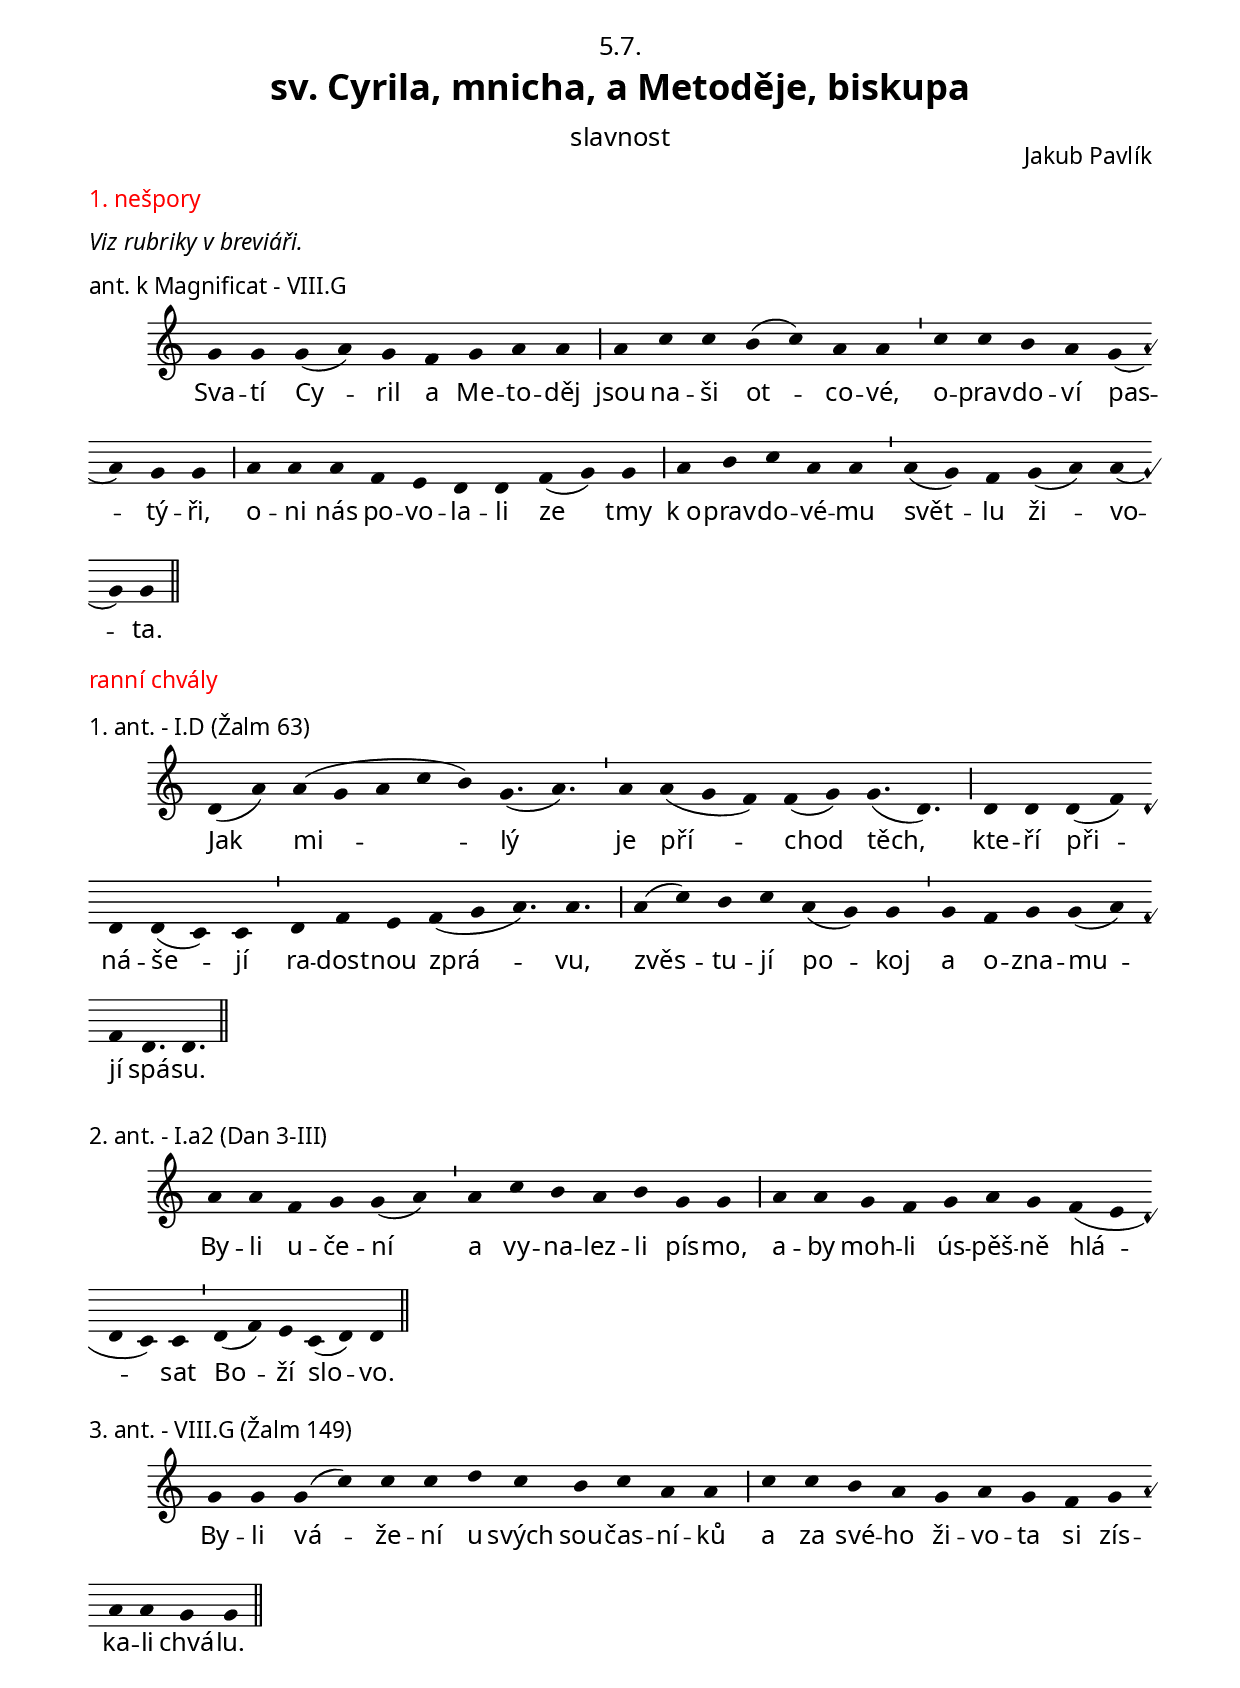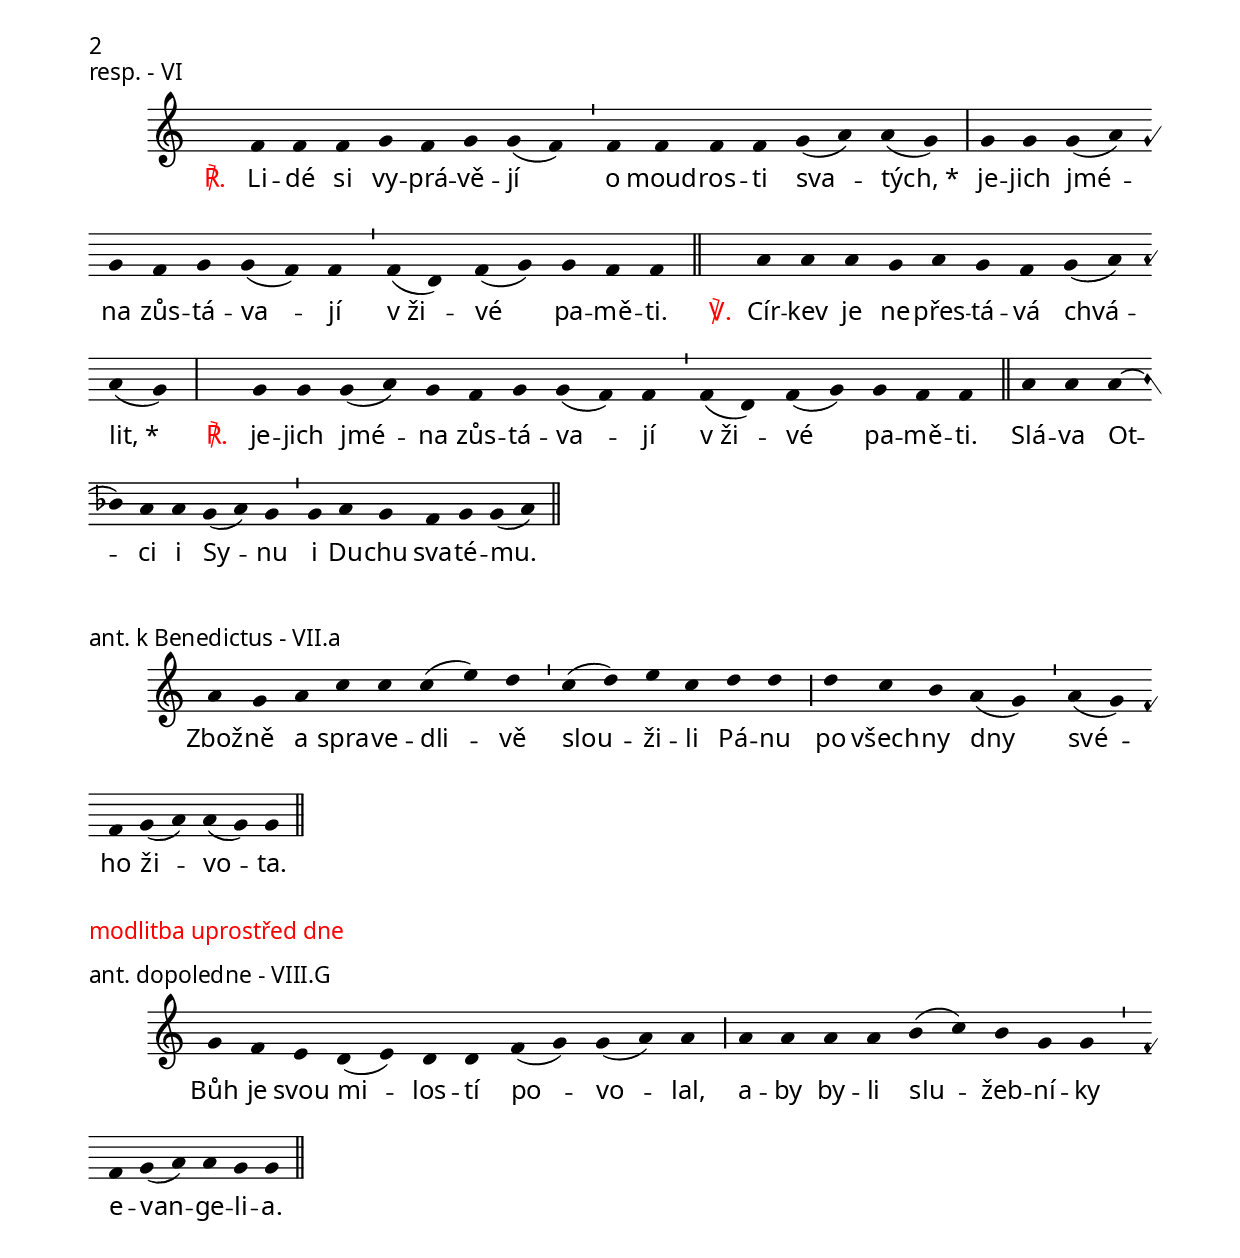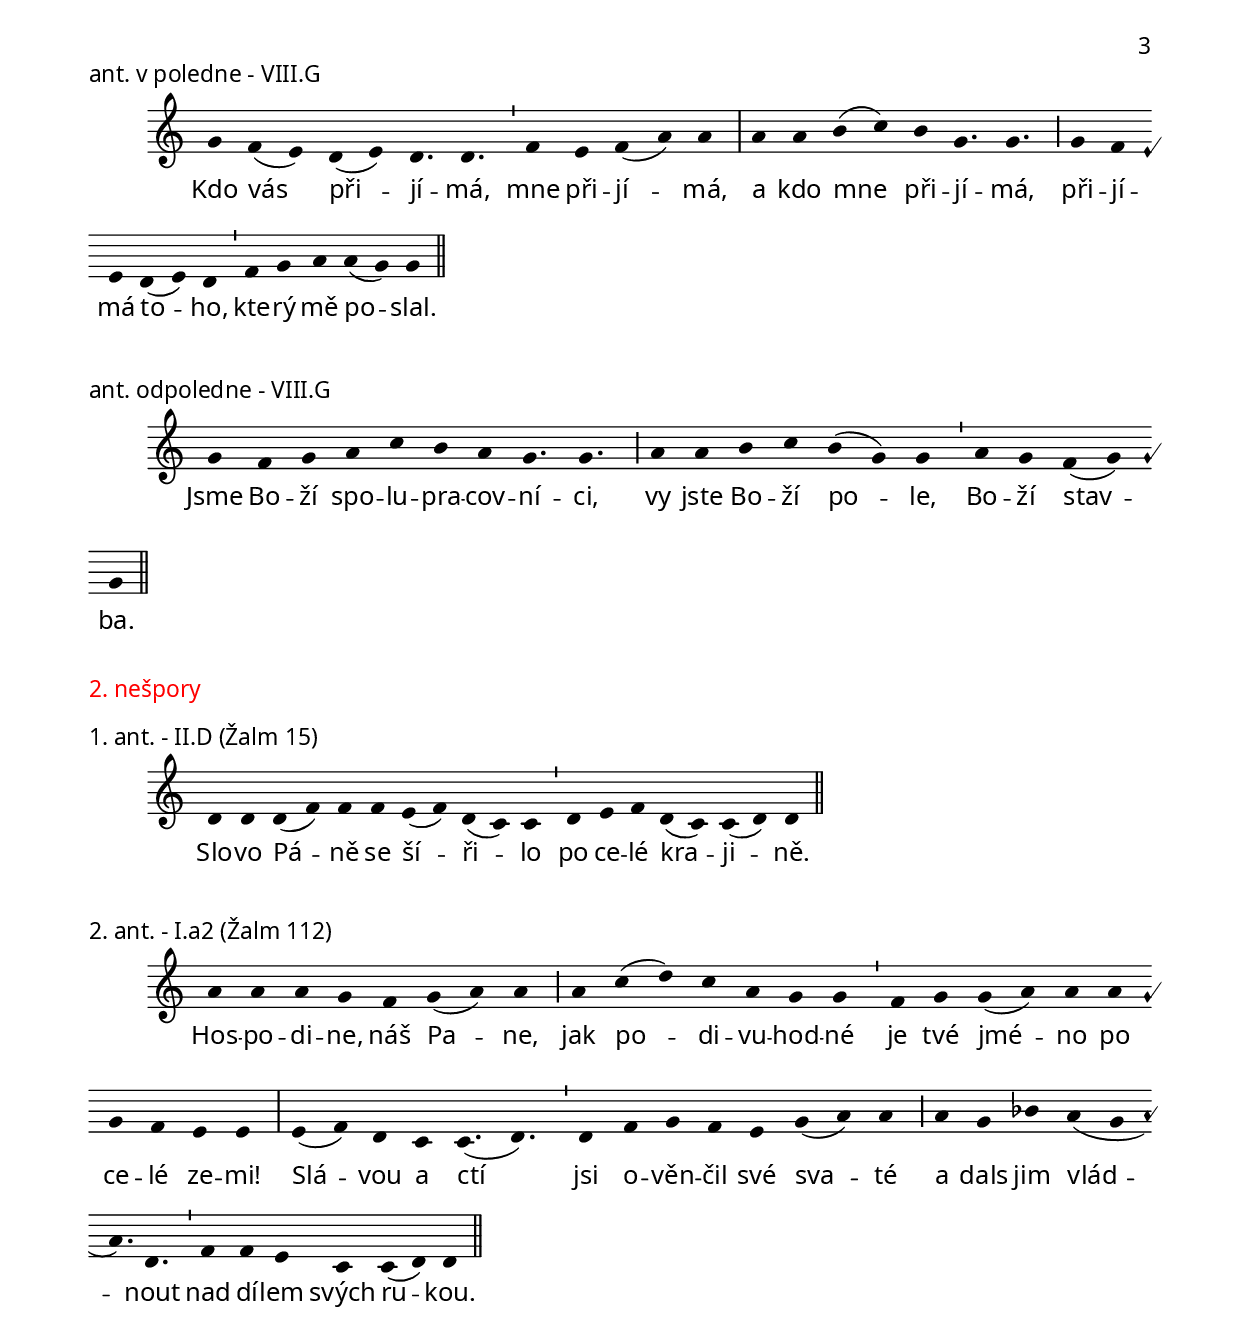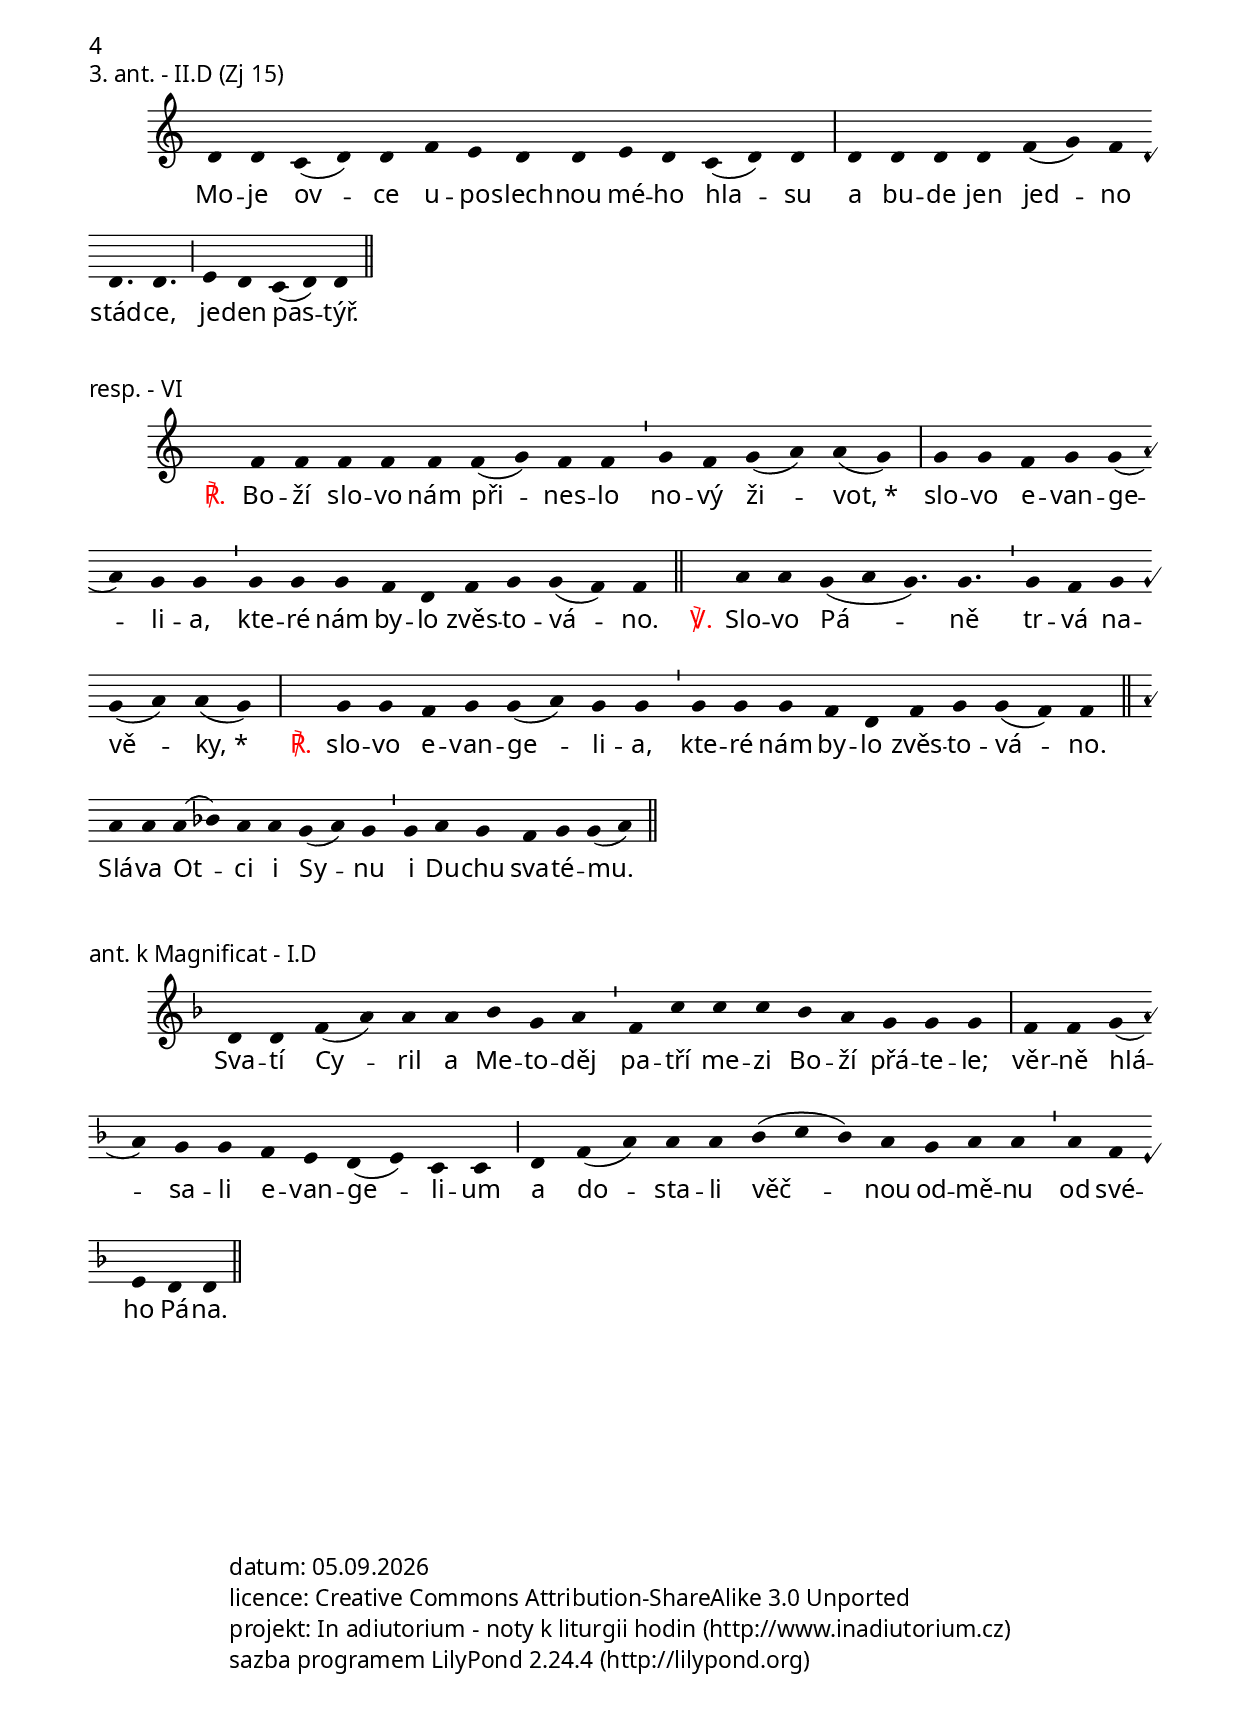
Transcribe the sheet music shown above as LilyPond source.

\version "2.15.40"

\include "../spolecne.ly"
\include "../dilyresponsorii.ly"

\header {
  title = \markup\titleSvatek
            "sv. Cyrila, mnicha, a Metoděje, biskupa"
            slavnost
            5.7.
  composer = "Jakub Pavlík"
}

\markup {\nadpisHodinka {"1. nešpory"}}

\markup\italic{Viz rubriky v breviáři.}

\score {
  \relative c'' {
    \choralniRezim
    g4 g g( a) g f g a a \barMaior
    a c c b( c) a a \barMin
    c c b a g( a) g g \barMaior
    a a a f e d d f( g) g \barMaior
    a b c a a \barMin
    a( g) f g( a) a( g) g \barFinalis
  }
  \addlyrics {
    Sva -- tí Cy -- ril a Me -- to -- děj
    jsou na -- ši ot -- co -- vé,
    o -- prav -- do -- ví pas -- tý -- ři,
    o -- ni nás po -- vo -- la -- li ze tmy
    k_o -- prav -- do -- vé -- mu svět -- lu ži -- vo -- ta.
  }
  \header {
    quid = "ant. k Magnificat"
    modus = "VIII"
    differentia = "G"
    psalmus = ""
    id = "1ne-amag"
    piece = \markup {\sestavTitulekBezZalmu}
  }
}

\markup {\nadpisHodinka {"ranní chvály"}}

\score {
  \relative c' {
    \choralniRezim
    d4( a') a( g a c b) g4.( a) \barMin
    a4 a( g f) f( g) g4.( d) \barMaior
    d4 d d( f) d d( c) c \barMin d f e f( g a4.) a \barMaior
    a4( c) b c a( g) g \barMin
    g f g g( a) f d4. d \barFinalis
  }
  \addlyrics {
    Jak mi -- lý
    je pří -- chod těch,
    kte -- ří při -- ná -- še -- jí ra -- dost -- nou zprá -- vu,
    zvěs -- tu -- jí po -- koj
    a o -- zna -- mu -- jí spá -- su.
  }
  \header {
    quid = "1. ant."
    modus = "I"
    differentia = "D"
    psalmus = "Žalm 63"
    placet = "2 melisma na _Jak_ je pochybné, ale do změny na jednoduché 'a'
    se mi moc nechce mj. i proto, že je divné mít za sebou antifony s diferencemi I.a a I.a2"
    id = "rch-a1"
    piece = \markup {\sestavTitulek}
  }
}

\score {
  \relative c'' {
    \choralniRezim
    a4 a f g g( a) \barMin a c b a b g g \barMaior
    a4 a g f g a g f( e d c) c \barMin d( f) e c( d) d \barFinalis
  }
  \addlyrics {
    By -- li u -- če -- ní a vy -- na -- lez -- li pís -- mo,
    a -- by moh -- li ús -- pěš -- ně hlá -- sat Bo -- ží slo -- vo.
  }
  \header {
    quid = "2. ant."
    modus = "I"
    differentia = "a2"
    psalmus = "Dan 3-III"
    placet = "3 _hlásat_ spíš lépe"
    id = "rch-a2"
    piece = \markup {\sestavTitulek}
  }
}

\score {
  \relative c'' {
    \choralniRezim
    g4 g g( c) c c d c b c a a \barMaior
    c c b a g a g f g a a g g \barFinalis
  }
  \addlyrics {
    By -- li vá -- že -- ní u svých sou -- čas -- ní -- ků
    a za své -- ho ži -- vo -- ta si zís -- ka -- li chvá -- lu.
  }
  \header {
    quid = "3. ant."
    modus = "VIII"
    differentia = "G"
    psalmus = "Žalm 149"
    id = "rch-a3"
    piece = \markup {\sestavTitulek}
  }
}

\pageBreak % ZLOM

\score {
  \relative c' {
    \choralniRezim

    % R
    \neviditelna f
    f4 f f g f g g( f) \barMin f f f f g( a) a( g) \barMax
    g g g( a) g f g g( f) f \barMin f( d) f( g) g f f \barFinalis
    % V
    \neviditelna a
    a4 a a g a g f g( a) a( g) \barMax
    % R
    \neviditelna a
    g g g( a) g f g g( f) f \barMin f( d) f( g) g f f \barFinalis
    % Slava
    \respVIdoxologie \barFinalis
  }
  \addlyrics {
    \Response Li -- dé si vy -- prá -- vě -- jí o moud -- ros -- ti sva -- tých,_*
    je -- jich jmé -- na zůs -- tá -- va -- jí v_ži -- vé pa -- mě -- ti.
    \Verse Cír -- kev je ne -- přes -- tá -- vá chvá -- lit,_*
    \Response je -- jich jmé -- na zůs -- tá -- va -- jí v_ži -- vé pa -- mě -- ti.
    \textRespDoxologie
  }
  \header {
    quid = "resp."
    modus = "VI"
    id = "rch-resp"
    fial = "commune/commune_ucitel.ly#rch-resp"
    piece = \markup {\sestavTitulekResp}
  }
}

\score {
  \relative c'' {
    \choralniRezim
    a4 g a c c c( e) d \barMin
    c( d) e c d d \barMaior
    d c b a( g) \barMin
    a( g) f g( a) a( g) g \barFinalis
  }
  \addlyrics {
    Zbož -- ně a spra -- ve -- dli -- vě slou -- ži -- li Pá -- nu
    po všech -- ny dny své -- ho ži -- vo -- ta.
  }
  \header {
    quid = "ant. k Benedictus"
    modus = "VII"
    differentia = "a"
    psalmus = ""
    id = "rch-aben"
    piece = \markup {\sestavTitulekBezZalmu}
  }
}

\markup {\nadpisHodinka {"modlitba uprostřed dne"}}

% Tri antifony na spolecne hudebni "tema", jestli se tomu
% tak da rict :)

\score {
  \relative c'' {
    \choralniRezim
    g f e d( e) d d f( g) g( a) a \barMaior
    a a a a b( c) b g g \barMin f g( a) a g g \barFinalis
  }
  \addlyrics {
    Bůh je svou mi -- los -- tí po -- vo -- lal,
    a -- by by -- li slu -- žeb -- ní -- ky e -- van -- ge -- li -- a.
  }
  \header {
    quid = "ant. dopoledne"
    modus = "VIII"
    differentia = "G"
    psalmus = ""
    id = "tercie"
    piece = \markup {\sestavTitulekBezZalmu}
  }
}

\score {
  \relative c'' {
    \choralniRezim
    g f( e) d( e) d4. d \barMin f4 e f( a) a \barMax
    a a b( c) b g4. g \barMaior
    g4 f e d( e) d \barMin f g a a( g) g \barFinalis
  }
  \addlyrics {
    Kdo vás při -- jí -- má, mne při -- jí -- má,
    a kdo mne při -- jí -- má,
    při -- jí -- má to -- ho, kte -- rý mě po -- slal.
  }
  \header {
    quid = "ant. v poledne"
    modus = "VIII"
    differentia = "G"
    psalmus = ""
    id = "sexta"
    piece = \markup {\sestavTitulekBezZalmu}
  }
}

\score {
  \relative c'' {
    \choralniRezim
    g4 f g a c b a g4. g \barMaior
    a4 a b c b( g) g \barMin a g f( g) g \barFinalis
  }
  \addlyrics {
    Jsme Bo -- ží spo -- lu -- pra -- cov -- ní -- ci,
    vy jste Bo -- ží po -- le, Bo -- ží stav -- ba.
  }
  \header {
    quid = "ant. odpoledne"
    modus = "VIII"
    differentia = "G"
    psalmus = ""
    id = "nona"
    piece = \markup {\sestavTitulekBezZalmu}
  }
}

\markup {\nadpisHodinka {"2. nešpory"}}

\score {
  \relative c' {
    \choralniRezim
    d4 d d( f) f f e( f) d( c) c \barMin
    d e f d( c) c( d) d \barFinalis
  }
  \addlyrics {
    Slo -- vo Pá -- ně se ší -- ři -- lo
    po ce -- lé kra -- ji -- ně.
  }
  \header {
    quid = "1. ant."
    modus = "II"
    differentia = "D"
    psalmus = "Žalm 15"
    id = "2ne-a1"
    piece = \markup {\sestavTitulek}
  }
}

\score {
  \relative c'' {
    \choralniRezim
    a4 a a g f g( a) a \barMaior
    a c( d) c a g g \barMin f g g( a) a a g f e e \barMax

    e( f) d c c4.( d) \barMin d4 f g f e g( a) a \barMaior
    a g bes a( g a4.) d, \barMin f4 f e c c( d) d \barFinalis
  }
  \addlyrics {
    Hos -- po -- di -- ne, náš Pa -- ne,
    jak po -- di -- vu -- hod -- né je tvé jmé -- no po ce -- lé ze -- mi!

    Slá -- vou a ctí jsi o -- věn -- čil své sva -- té
    a dals jim vlád -- nout nad dí -- lem svých ru -- kou.
  }
  \header {
    quid = "2. ant."
    modus = "I"
    differentia = "a2"
    psalmus = "Žalm 112"
    id = "2ne-a2"
    piece = \markup {\sestavTitulek}
  }
}

\pageBreak % ZLOM

\score {
  \relative c' {
    \choralniRezim
    d4 d c( d) d f e d d e d c( d) d \barMax
    d d d d f( g) f d4. d \barMaior
    e4 d c( d) d \barFinalis
  }
  \addlyrics {
    Mo -- je ov -- ce u -- po -- slech -- nou mé -- ho hla -- su
    a bu -- de jen jed -- no stád -- ce,
    je -- den pas -- týř.
  }
  \header {
    quid = "3. ant."
    modus = "II"
    differentia = "D"
    psalmus = "Zj 15"
    placet = "málo zpěvná - nikdy opravdu nevzlétne z tóniky, jsou to takové dva zrušené pokusy o start"
    id = "2ne-a3"
    piece = \markup {\sestavTitulek}
  }
}

\score {
  \relative c' {
    \choralniRezim
    % R
    \neviditelna f
    f4 f f f f f( g) f f \barMin g f g( a) a( g) \barMax
    g g f g g( a) g g \barMin g g g f d f g g( f) f \barFinalis
    % V
    \neviditelna a
    a a g( a g4.) g \barMin g4 f g g( a) a( g) \barMax
    % R
    \neviditelna f
    g g f g g( a) g g \barMin g g g f d f g g( f) f \barFinalis
    % Slava
    \respVIdoxologie \barFinalis
  }
  \addlyrics {
    \Response Bo -- ží slo -- vo nám při -- nes -- lo no -- vý ži -- vot,_*
    slo -- vo e -- van -- ge -- li -- a, kte -- ré nám by -- lo zvěs -- to -- vá -- no.
    \Verse Slo -- vo Pá -- ně tr -- vá na -- vě -- ky,_*
    \Response slo -- vo e -- van -- ge -- li -- a, kte -- ré nám by -- lo zvěs -- to -- vá -- no.
    \textRespDoxologie
  }
  \header {
    quid = "resp."
    modus = "VI"
    id = "2ne-resp"
    piece = \markup {\sestavTitulekResp}
  }
}

\score {
  \relative c' {
    \choralniRezim
    \key f \major
    d4 d f( a) a a bes g a \barMin
    f c' c c bes a g g g \barMax
    f f g( a) g g f e d( e) c c \barMaior
    d f( a) a a bes( c bes) a g a a \barMin
    a f e d d \barFinalis
  }
  \addlyrics {
    Sva -- tí Cy -- ril a Me -- to -- děj
    pa -- tří me -- zi Bo -- ží přá -- te -- le;
    věr -- ně hlá -- sa -- li e -- van -- ge -- li -- um
    a do -- sta -- li věč -- nou od -- mě -- nu
    od své -- ho Pá -- na.
  }
  \header {
    quid = "ant. k Magnificat"
    modus = "I"
    differentia = "D"
    psalmus = ""
    placet = "má ne právě chorální ráz"
    id = "2ne-amag"
    piece = \markup {\sestavTitulekBezZalmu}
  }
}